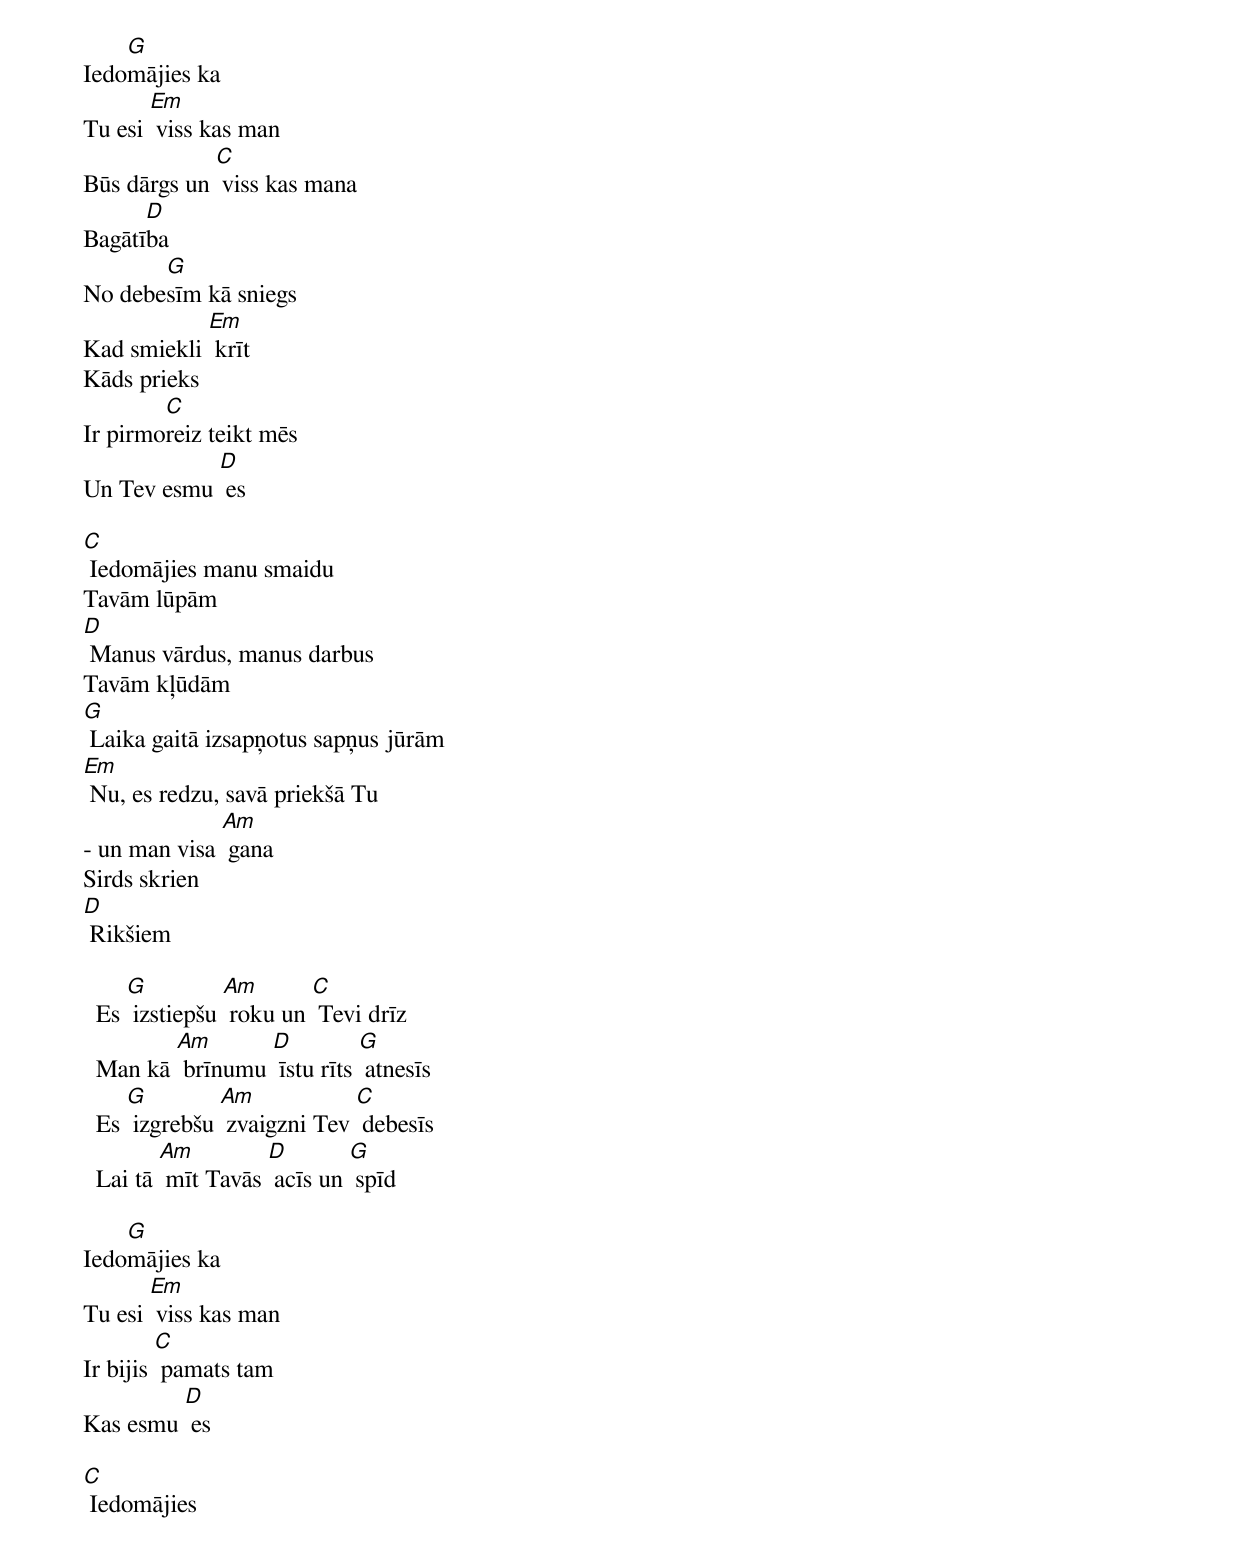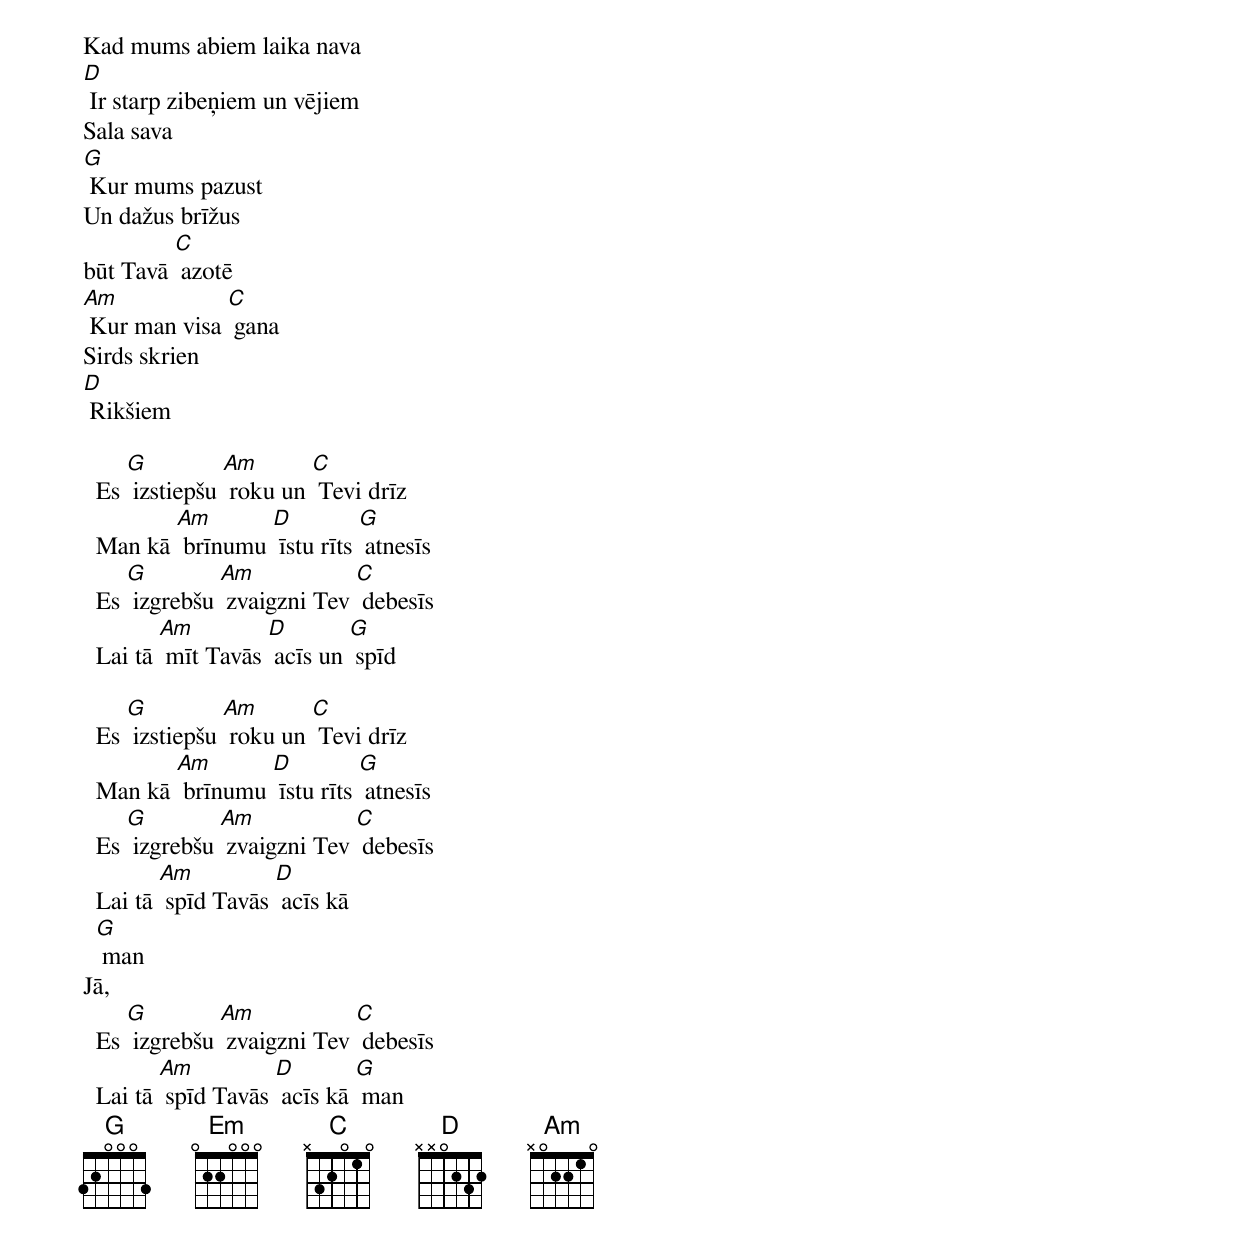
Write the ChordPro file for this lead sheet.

Iedo[G]mājies ka
Tu esi [Em] viss kas man
Būs dārgs un [C] viss kas mana
Bagātī[D]ba
No debe[G]sīm kā sniegs
Kad smiekli [Em] krīt
Kāds prieks
Ir pirmo[C]reiz teikt mēs
Un Tev esmu [D] es

[C] Iedomājies manu smaidu
Tavām lūpām
[D] Manus vārdus, manus darbus
Tavām kļūdām
[G] Laika gaitā izsapņotus sapņus jūrām
[Em] Nu, es redzu, savā priekšā Tu
- un man visa [Am] gana
Sirds skrien
[D] Rikšiem

  Es [G] izstiepšu [Am] roku un [C] Tevi drīz
  Man kā [Am] brīnumu [D] īstu rīts [G] atnesīs
  Es [G] izgrebšu [Am] zvaigzni Tev [C] debesīs
  Lai tā [Am] mīt Tavās [D] acīs un [G] spīd

Iedo[G]mājies ka
Tu esi [Em] viss kas man
Ir bijis [C] pamats tam
Kas esmu [D] es

[C] Iedomājies
Kad mums abiem laika nava
[D] Ir starp zibeņiem un vējiem
Sala sava
[G] Kur mums pazust
Un dažus brīžus
būt Tavā [C] azotē
[Am] Kur man visa [C] gana
Sirds skrien
[D] Rikšiem

  Es [G] izstiepšu [Am] roku un [C] Tevi drīz
  Man kā [Am] brīnumu [D] īstu rīts [G] atnesīs
  Es [G] izgrebšu [Am] zvaigzni Tev [C] debesīs
  Lai tā [Am] mīt Tavās [D] acīs un [G] spīd

  Es [G] izstiepšu [Am] roku un [C] Tevi drīz
  Man kā [Am] brīnumu [D] īstu rīts [G] atnesīs
  Es [G] izgrebšu [Am] zvaigzni Tev [C] debesīs
  Lai tā [Am] spīd Tavās [D] acīs kā
  [G] man
Jā,
  Es [G] izgrebšu [Am] zvaigzni Tev [C] debesīs
  Lai tā [Am] spīd Tavās [D] acīs kā [G] man
